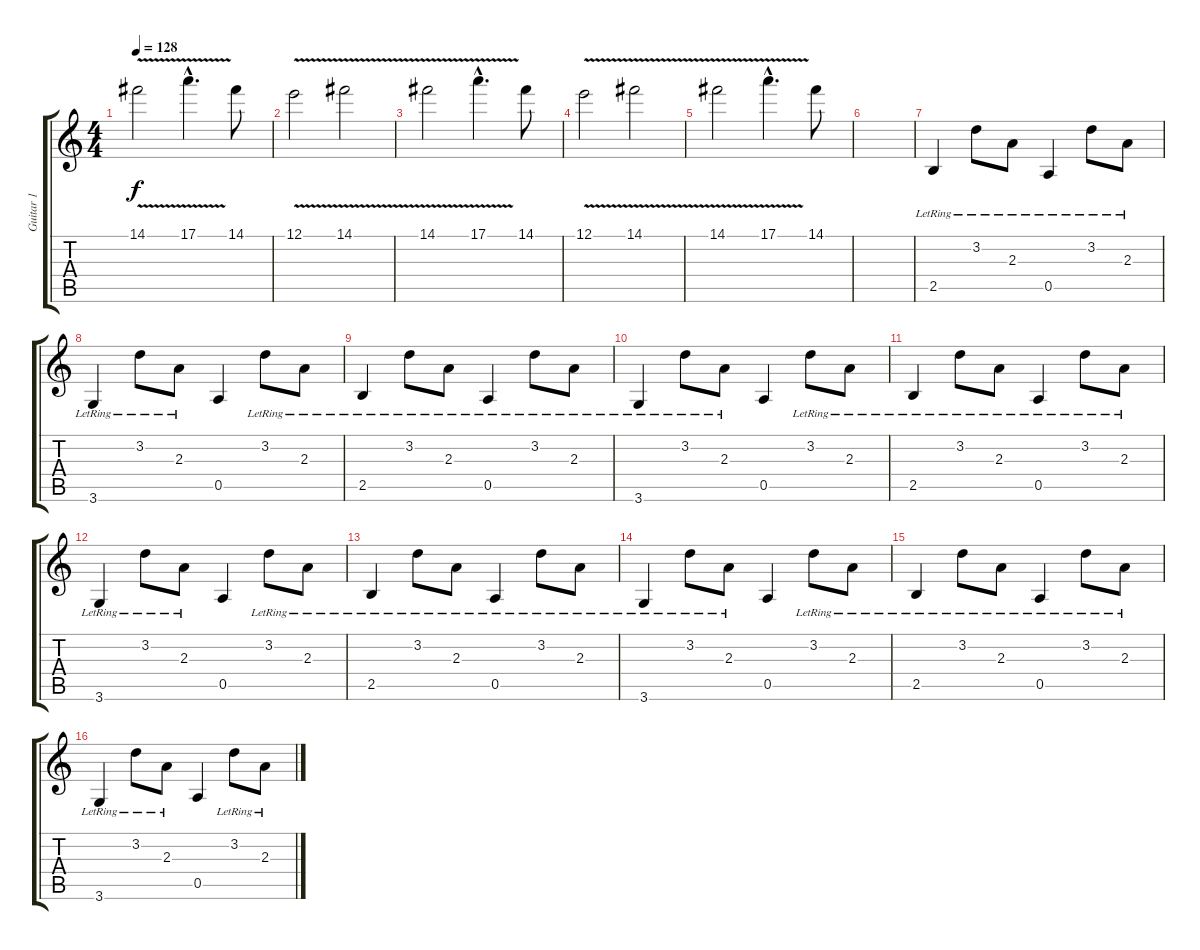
\track ("Guitar 1" "Guitar 1") {instrument acousticguitarsteel}
\staff {score tabs}
\tuning (E4 B3 G3 D3 A2 E2) {hide}
\ts (4 4)
\tempo 128
\clef g2
\ks c
14.1{v}.2{dy f} 17.1{v hac}.4{d} 14.1.8 |
12.1{v}.2 14.1{v}.2 |
14.1{v}.2 17.1{v hac}.4{d} 14.1.8 |
12.1{v}.2 14.1{v}.2 |
14.1{v}.2 17.1{v hac}.4{d} 14.1.8 |
|
2.5{lr}.4 3.2{lr}.8 2.3{lr}.8 0.5{lr}.4 3.2{lr}.8 2.3{lr}.8 |
3.6{lr}.4 3.2{lr}.8 2.3{lr}.8 0.5.4 3.2{lr}.8 2.3{lr}.8 |
2.5{lr}.4 3.2{lr}.8 2.3{lr}.8 0.5{lr}.4 3.2{lr}.8 2.3{lr}.8 |
3.6{lr}.4 3.2{lr}.8 2.3{lr}.8 0.5.4 3.2{lr}.8 2.3{lr}.8 |
2.5{lr}.4 3.2{lr}.8 2.3{lr}.8 0.5{lr}.4 3.2{lr}.8 2.3{lr}.8 |
3.6{lr}.4 3.2{lr}.8 2.3{lr}.8 0.5.4 3.2{lr}.8 2.3{lr}.8 |
2.5{lr}.4 3.2{lr}.8 2.3{lr}.8 0.5{lr}.4 3.2{lr}.8 2.3{lr}.8 |
3.6{lr}.4 3.2{lr}.8 2.3{lr}.8 0.5.4 3.2{lr}.8 2.3{lr}.8 |
2.5{lr}.4 3.2{lr}.8 2.3{lr}.8 0.5{lr}.4 3.2{lr}.8 2.3{lr}.8 |
3.6{lr}.4 3.2{lr}.8 2.3{lr}.8 0.5.4 3.2{lr}.8 2.3{lr}.8
